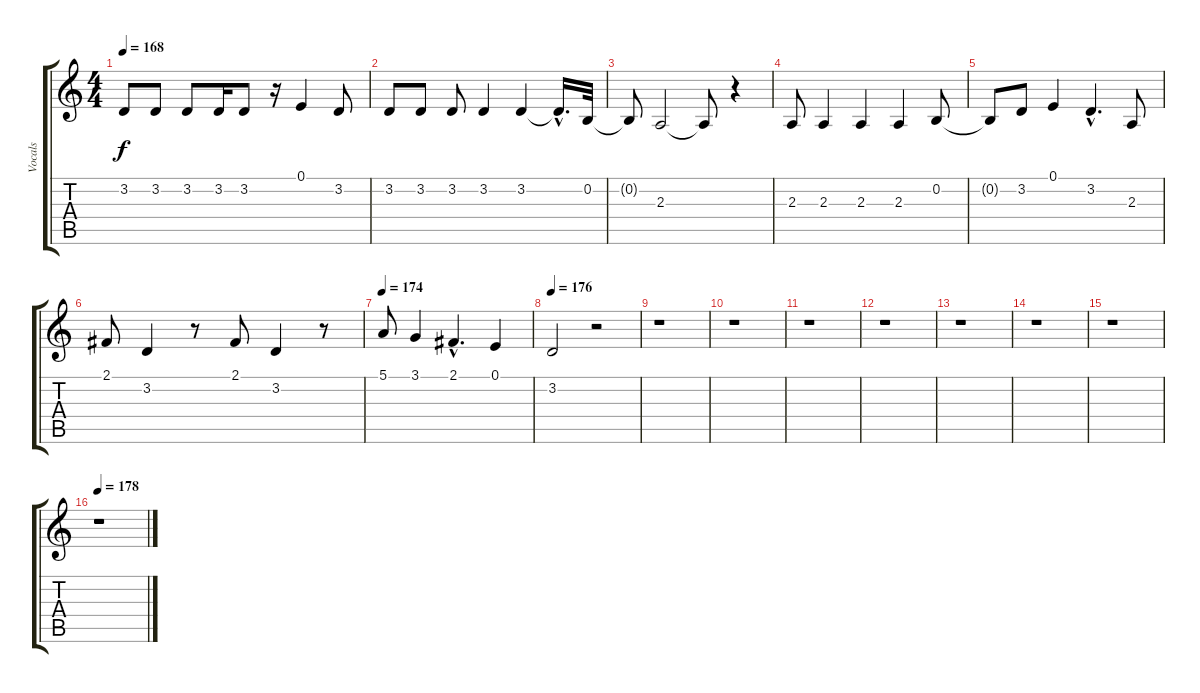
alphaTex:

\track ("Vocals" "Vocals") {instrument violin}
\staff {score tabs}
\tuning (E4 B3 G3 D3 A2 E2) {hide}
\ts (4 4)
\tempo 168
\clef g2
\ks c
3.2.8{dy f} 3.2.8 3.2.8 3.2.16 3.2.8 r.16 0.1.4 3.2.8 |
3.2.8 3.2.8 3.2.8 3.2.4 3.2.4 3.2{hac t}.16{d} 0.2.32 |
0.2{t}.8 2.3.2 2.3{t}.8 r.4 |
2.3.8 2.3.4 2.3.4 2.3.4 0.2.8 |
0.2{t}.8 3.2.8 0.1.4 3.2{hac}.4{d} 2.3.8 |
2.1.8 3.2.4 r.8 2.1.8 3.2.4 r.8 |
\tempo 174
5.1.8 3.1.4 2.1{hac}.4{d} 0.1.4 |
\tempo 176
3.2.2 r.2 |
r.1 |
r.1 |
r.1 |
r.1 |
r.1 |
r.1 |
r.1 |
\tempo 178
r.1
